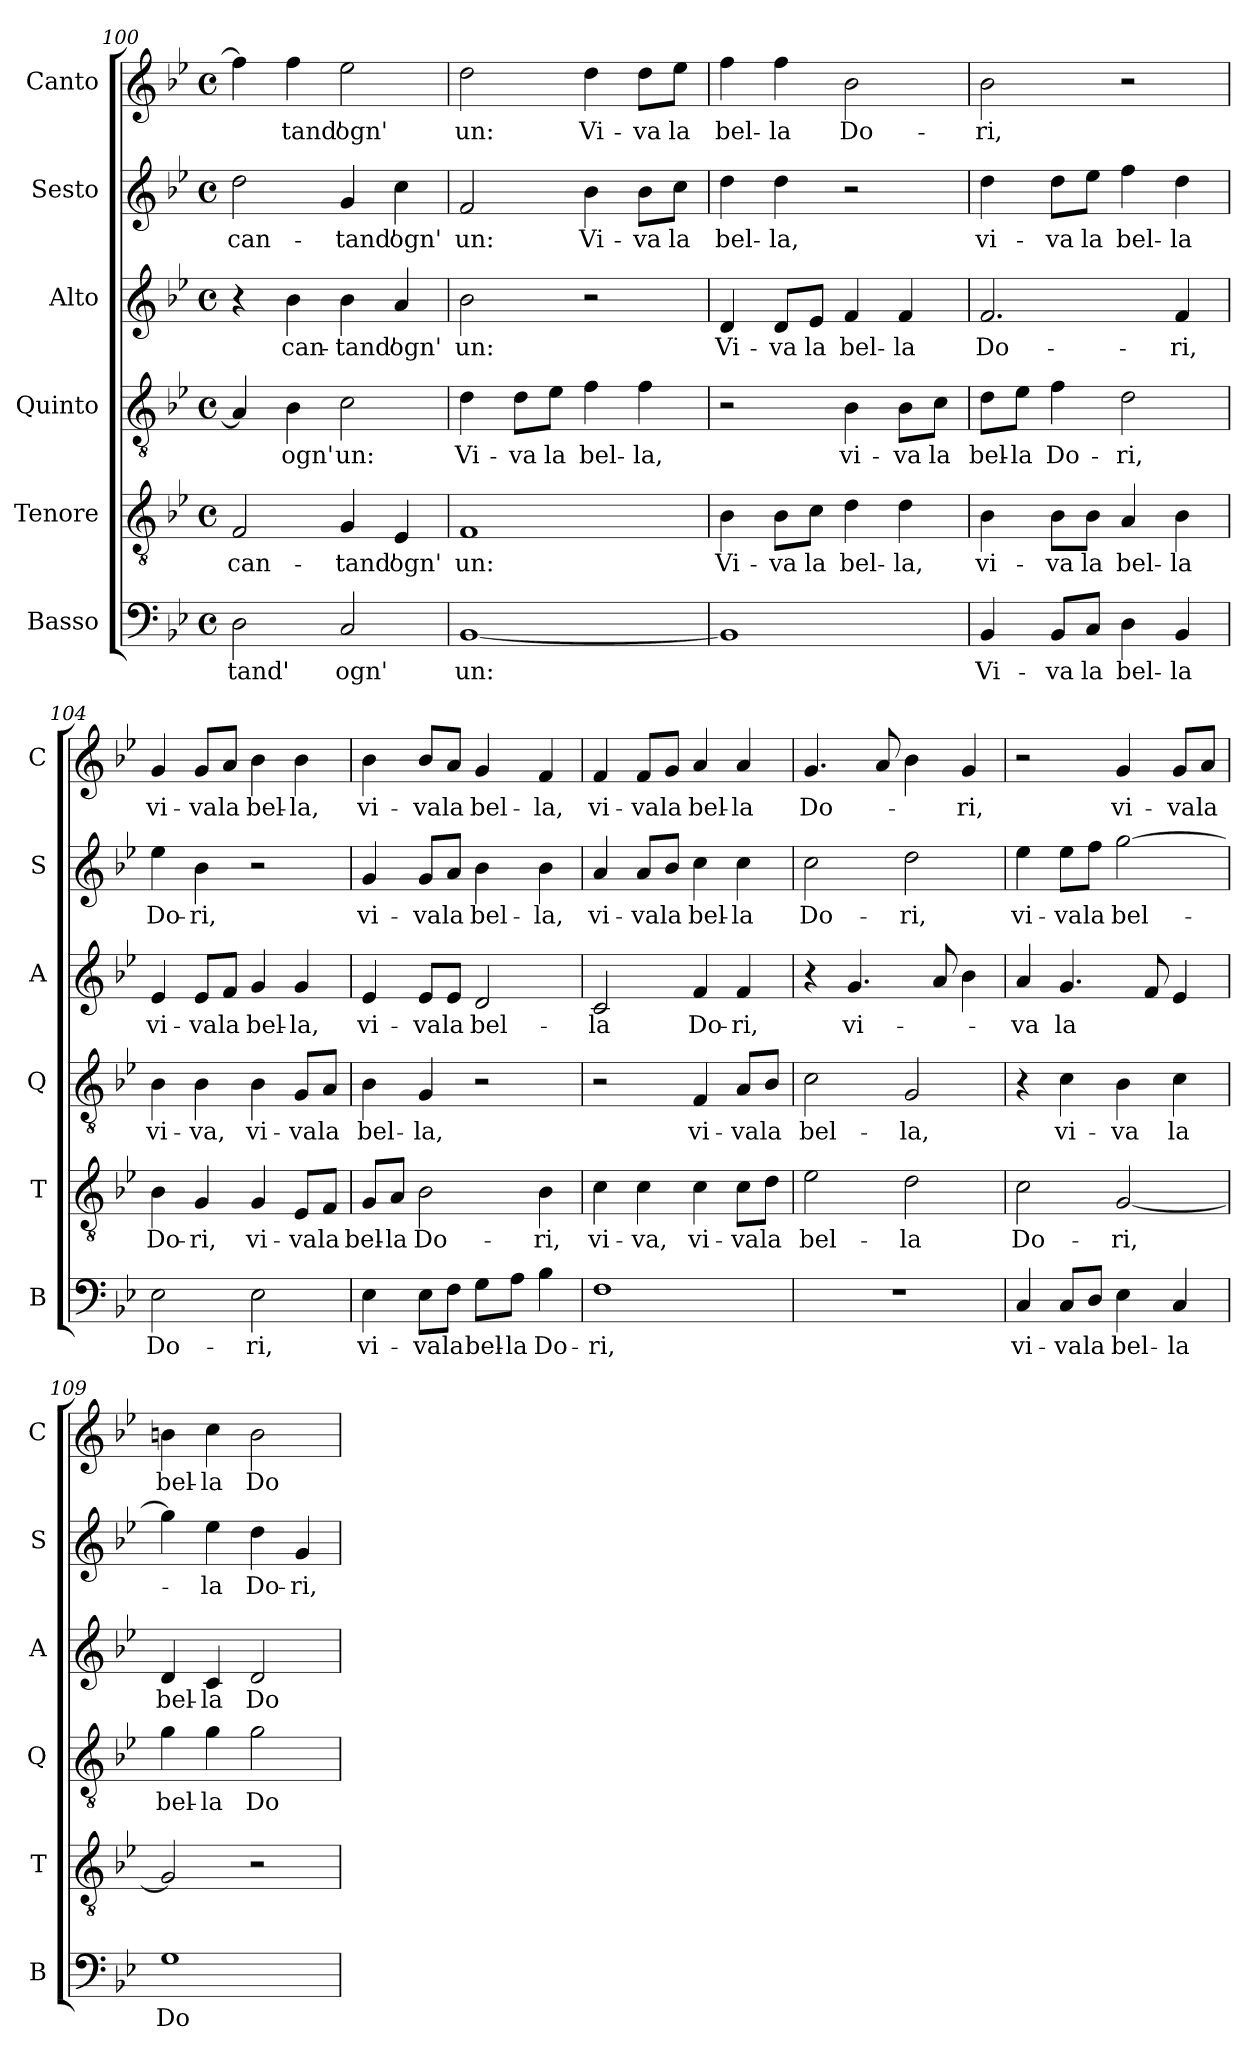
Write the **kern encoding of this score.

**kern	**text	**kern	**text	**kern	**text	**kern	**text	**kern	**text	**kern	**text
*part6	*part6	*part5	*part5	*part4	*part4	*part3	*part3	*part2	*part2	*part1	*part1
*staff6	*staff6	*staff5	*staff5	*staff4	*staff4	*staff3	*staff3	*staff2	*staff2	*staff1	*staff1
*I"Basso	*	*I"Tenore	*	*I"Quinto	*	*I"Alto	*	*I"Sesto	*	*I"Canto	*
*I'B	*	*I'T	*	*I'Q	*	*I'A	*	*I'S	*	*I'C	*
*clefF4	*	*clefGv2	*	*clefGv2	*	*clefG2	*	*clefG2	*	*clefG2	*
*k[b-e-]	*	*k[b-e-]	*	*k[b-e-]	*	*k[b-e-]	*	*k[b-e-]	*	*k[b-e-]	*
*B-:	*	*B-:	*	*B-:	*	*B-:	*	*B-:	*	*B-:	*
*M4/4	*	*M4/4	*	*M4/4	*	*M4/4	*	*M4/4	*	*M4/4	*
*met(c)	*	*met(c)	*	*met(c)	*	*met(c)	*	*met(c)	*	*met(c)	*
=100	=100	=100	=100	=100	=100	=100	=100	=100	=100	=100	=100
!	!LO:LY:b	!	!LO:LY:b	!	!	!	!	!	!LO:LY:b	!	!
2D\	-tand'	2F/	can-	4A/]	.	4r	.	2dd\	can-	4ff\]	.
!	!	!	!	!	!LO:LY:b	!	!LO:LY:b	!	!	!	!LO:LY:b
.	.	.	.	4B-\	ogn'	4b-\	can-	.	.	4ff\	-tand'
!	!LO:LY:b	!	!LO:LY:b	!	!LO:LY:b	!	!LO:LY:b	!	!LO:LY:b	!	!LO:LY:b
2C/	ogn'	4G/	-tand'	2c\	un:	4b-\	-tand'	4g/	-tand'	2ee-\	ogn'
!	!	!	!LO:LY:b	!	!	!	!LO:LY:b	!	!LO:LY:b	!	!
.	.	4E-/	ogn'	.	.	4a/	ogn'	4cc\	ogn'	.	.
=101	=101	=101	=101	=101	=101	=101	=101	=101	=101	=101	=101
!	!LO:LY:b	!	!LO:LY:b	!	!LO:LY:b	!	!LO:LY:b	!	!LO:LY:b	!	!LO:LY:b
[1BB-	un:	1F	un:	4d\	Vi-	2b-\	un:	2f/	un:	2dd\	un:
!	!	!	!	!	!LO:LY:b	!	!	!	!	!	!
.	.	.	.	8d\L	-va	.	.	.	.	.	.
!	!	!	!	!	!LO:LY:b	!	!	!	!	!	!
.	.	.	.	8e-\J	la	.	.	.	.	.	.
!	!	!	!	!	!LO:LY:b	!	!	!	!LO:LY:b	!	!LO:LY:b
.	.	.	.	4f\	bel-	2r	.	4b-\	Vi-	4dd\	Vi-
!	!	!	!	!	!LO:LY:b	!	!	!	!LO:LY:b	!	!LO:LY:b
.	.	.	.	4f\	-la,	.	.	8b-\L	-va	8dd\L	-va
!	!	!	!	!	!	!	!	!	!LO:LY:b	!	!LO:LY:b
.	.	.	.	.	.	.	.	8cc\J	la	8ee-\J	la
=102	=102	=102	=102	=102	=102	=102	=102	=102	=102	=102	=102
!	!	!	!LO:LY:b	!	!	!	!LO:LY:b	!	!LO:LY:b	!	!LO:LY:b
1BB-]	.	4B-\	Vi-	2r	.	4d/	Vi-	4dd\	bel-	4ff\	bel-
!	!	!	!LO:LY:b	!	!	!	!LO:LY:b	!	!LO:LY:b	!	!LO:LY:b
.	.	8B-\L	-va	.	.	8d/L	-va	4dd\	-la,	4ff\	-la
!	!	!	!LO:LY:b	!	!	!	!LO:LY:b	!	!	!	!
.	.	8c\J	la	.	.	8e-/J	la	.	.	.	.
!	!	!	!LO:LY:b	!	!LO:LY:b	!	!LO:LY:b	!	!	!	!LO:LY:b
.	.	4d\	bel-	4B-\	vi-	4f/	bel-	2r	.	2b-\	Do-
!	!	!	!LO:LY:b	!	!LO:LY:b	!	!LO:LY:b	!	!	!	!
.	.	4d\	-la,	8B-\L	-va	4f/	-la	.	.	.	.
!	!	!	!	!	!LO:LY:b	!	!	!	!	!	!
.	.	.	.	8c\J	la	.	.	.	.	.	.
!!LO:PB:g=z
=103	=103	=103	=103	=103	=103	=103	=103	=103	=103	=103	=103
!	!LO:LY:b	!	!LO:LY:b	!	!LO:LY:b	!	!LO:LY:b	!	!LO:LY:b	!	!LO:LY:b
4BB-/	Vi-	4B-\	vi-	8d\L	bel-	2.f/	Do-	4dd\	vi-	2b-\	-ri,
!	!	!	!	!	!LO:LY:b	!	!	!	!	!	!
.	.	.	.	8e-\J	-la	.	.	.	.	.	.
!	!LO:LY:b	!	!LO:LY:b	!	!LO:LY:b	!	!	!	!LO:LY:b	!	!
8BB-/L	-va	8B-\L	-va	4f\	Do-	.	.	8dd\L	-va	.	.
!	!LO:LY:b	!	!LO:LY:b	!	!	!	!	!	!LO:LY:b	!	!
8C/J	la	8B-\J	la	.	.	.	.	8ee-\J	la	.	.
!	!LO:LY:b	!	!LO:LY:b	!	!LO:LY:b	!	!	!	!LO:LY:b	!	!
4D\	bel-	4A/	bel-	2d\	-ri,	.	.	4ff\	bel-	2r	.
!	!LO:LY:b	!	!LO:LY:b	!	!	!	!LO:LY:b	!	!LO:LY:b	!	!
4BB-/	-la	4B-\	-la	.	.	4f/	-ri,	4dd\	-la	.	.
=104	=104	=104	=104	=104	=104	=104	=104	=104	=104	=104	=104
!	!LO:LY:b	!	!LO:LY:b	!	!LO:LY:b	!	!LO:LY:b	!	!LO:LY:b	!	!LO:LY:b
2E-\	Do-	4B-\	Do-	4B-\	vi-	4e-/	vi-	4ee-\	Do-	4g/	vi-
!	!	!	!LO:LY:b	!	!LO:LY:b	!	!LO:LY:b	!	!LO:LY:b	!	!LO:LY:b
.	.	4G/	-ri,	4B-\	-va,	8e-/L	-va	4b-\	-ri,	8g/L	-va
!	!	!	!	!	!	!	!LO:LY:b	!	!	!	!LO:LY:b
.	.	.	.	.	.	8f/J	la	.	.	8a/J	la
!	!LO:LY:b	!	!LO:LY:b	!	!LO:LY:b	!	!LO:LY:b	!	!	!	!LO:LY:b
2E-\	-ri,	4G/	vi-	4B-\	vi-	4g/	bel-	2r	.	4b-\	bel-
!	!	!	!LO:LY:b	!	!LO:LY:b	!	!LO:LY:b	!	!	!	!LO:LY:b
.	.	8E-/L	-va	8G/L	-va	4g/	-la,	.	.	4b-\	-la,
!	!	!	!LO:LY:b	!	!LO:LY:b	!	!	!	!	!	!
.	.	8F/J	la	8A/J	la	.	.	.	.	.	.
=105	=105	=105	=105	=105	=105	=105	=105	=105	=105	=105	=105
!	!LO:LY:b	!	!LO:LY:b	!	!LO:LY:b	!	!LO:LY:b	!	!LO:LY:b	!	!LO:LY:b
4E-\	vi-	8G/L	bel-	4B-\	bel-	4e-/	vi-	4g/	vi-	4b-\	vi-
!	!	!	!LO:LY:b	!	!	!	!	!	!	!	!
.	.	8A/J	-la	.	.	.	.	.	.	.	.
!	!LO:LY:b	!	!LO:LY:b	!	!LO:LY:b	!	!LO:LY:b	!	!LO:LY:b	!	!LO:LY:b
8E-\L	-va	2B-\	Do-	4G/	-la,	8e-/L	-va	8g/L	-va	8b-/L	-va
!	!LO:LY:b	!	!	!	!	!	!LO:LY:b	!	!LO:LY:b	!	!LO:LY:b
8F\J	la	.	.	.	.	8e-/J	la	8a/J	la	8a/J	la
!	!LO:LY:b	!	!	!	!	!	!LO:LY:b	!	!LO:LY:b	!	!LO:LY:b
8G\L	bel-	.	.	2r	.	2d/	bel-	4b-\	bel-	4g/	bel-
!	!LO:LY:b	!	!	!	!	!	!	!	!	!	!
8A\J	-la	.	.	.	.	.	.	.	.	.	.
!	!LO:LY:b	!	!LO:LY:b	!	!	!	!	!	!LO:LY:b	!	!LO:LY:b
4B-\	Do-	4B-\	-ri,	.	.	.	.	4b-\	-la,	4f/	-la,
=106	=106	=106	=106	=106	=106	=106	=106	=106	=106	=106	=106
!	!LO:LY:b	!	!LO:LY:b	!	!	!	!LO:LY:b	!	!LO:LY:b	!	!LO:LY:b
1F	-ri,	4c\	vi-	2r	.	2c/	-la	4a/	vi-	4f/	vi-
!	!	!	!LO:LY:b	!	!	!	!	!	!LO:LY:b	!	!LO:LY:b
.	.	4c\	-va,	.	.	.	.	8a/L	-va	8f/L	-va
!	!	!	!	!	!	!	!	!	!LO:LY:b	!	!LO:LY:b
.	.	.	.	.	.	.	.	8b-/J	la	8g/J	la
!	!	!	!LO:LY:b	!	!LO:LY:b	!	!LO:LY:b	!	!LO:LY:b	!	!LO:LY:b
.	.	4c\	vi-	4F/	vi-	4f/	Do-	4cc\	bel-	4a/	bel-
!	!	!	!LO:LY:b	!	!LO:LY:b	!	!LO:LY:b	!	!LO:LY:b	!	!LO:LY:b
.	.	8c\L	-va	8A/L	-va	4f/	-ri,	4cc\	-la	4a/	-la
!	!	!	!LO:LY:b	!	!LO:LY:b	!	!	!	!	!	!
.	.	8d\J	la	8B-/J	la	.	.	.	.	.	.
!!LO:LB:g=z
=107	=107	=107	=107	=107	=107	=107	=107	=107	=107	=107	=107
!	!	!	!LO:LY:b	!	!LO:LY:b	!	!	!	!LO:LY:b	!	!LO:LY:b
1r	.	2e-\	bel-	2c\	bel-	4r	.	2cc\	Do-	4.g/	Do-
!	!	!	!	!	!	!	!LO:LY:b	!	!	!	!
.	.	.	.	.	.	4.g/	vi-	.	.	.	.
.	.	.	.	.	.	.	.	.	.	8a/	.
!	!	!	!LO:LY:b	!	!LO:LY:b	!	!	!	!LO:LY:b	!	!
.	.	2d\	-la	2G/	-la,	.	.	2dd\	-ri,	4b-\	.
.	.	.	.	.	.	8a/	.	.	.	.	.
!	!	!	!	!	!	!	!	!	!	!	!LO:LY:b
.	.	.	.	.	.	4b-\	.	.	.	4g/	-ri,
=108	=108	=108	=108	=108	=108	=108	=108	=108	=108	=108	=108
!	!LO:LY:b	!	!LO:LY:b	!	!	!	!LO:LY:b	!	!LO:LY:b	!	!
4C/	vi-	2c\	Do-	4r	.	4a/	-va	4ee-\	vi-	2r	.
!	!LO:LY:b	!	!	!	!LO:LY:b	!	!LO:LY:b	!	!LO:LY:b	!	!
8C/L	-va	.	.	4c\	vi-	4.g/	la	8ee-\L	-va	.	.
!	!LO:LY:b	!	!	!	!	!	!	!	!LO:LY:b	!	!
8D/J	la	.	.	.	.	.	.	8ff\J	la	.	.
!	!LO:LY:b	!	!LO:LY:b	!	!LO:LY:b	!	!	!	!LO:LY:b	!	!LO:LY:b
4E-\	bel-	[2G/	-ri,	4B-\	-va	.	.	[2gg\	bel-	4g/	vi-
.	.	.	.	.	.	8f/	.	.	.	.	.
!	!LO:LY:b	!	!	!	!LO:LY:b	!	!	!	!	!	!LO:LY:b
4C/	-la	.	.	4c\	la	4e-/	.	.	.	8g/L	-va
!	!	!	!	!	!	!	!	!	!	!	!LO:LY:b
.	.	.	.	.	.	.	.	.	.	8a/J	la
=109	=109	=109	=109	=109	=109	=109	=109	=109	=109	=109	=109
!	!LO:LY:b	!	!	!	!LO:LY:b	!	!LO:LY:b	!	!	!	!LO:LY:b
1G	Do-	2G/]	.	4g\	bel-	4d/	bel-	4gg\]	.	4bn\	bel-
!	!	!	!	!	!LO:LY:b	!	!LO:LY:b	!	!LO:LY:b	!	!LO:LY:b
.	.	.	.	4g\	-la	4c/	-la	4ee-\	-la	4cc\	-la
!	!	!	!	!	!LO:LY:b	!	!LO:LY:b	!	!LO:LY:b	!	!LO:LY:b
.	.	2r	.	2g\	Do-	2d/	Do-	4dd\	Do-	2b\	Do-
!	!	!	!	!	!	!	!	!	!LO:LY:b	!	!
.	.	.	.	.	.	.	.	4g/	-ri,	.	.
=	=	=	=	=	=	=	=	=	=	=	=
*-	*-	*-	*-	*-	*-	*-	*-	*-	*-	*-	*-
